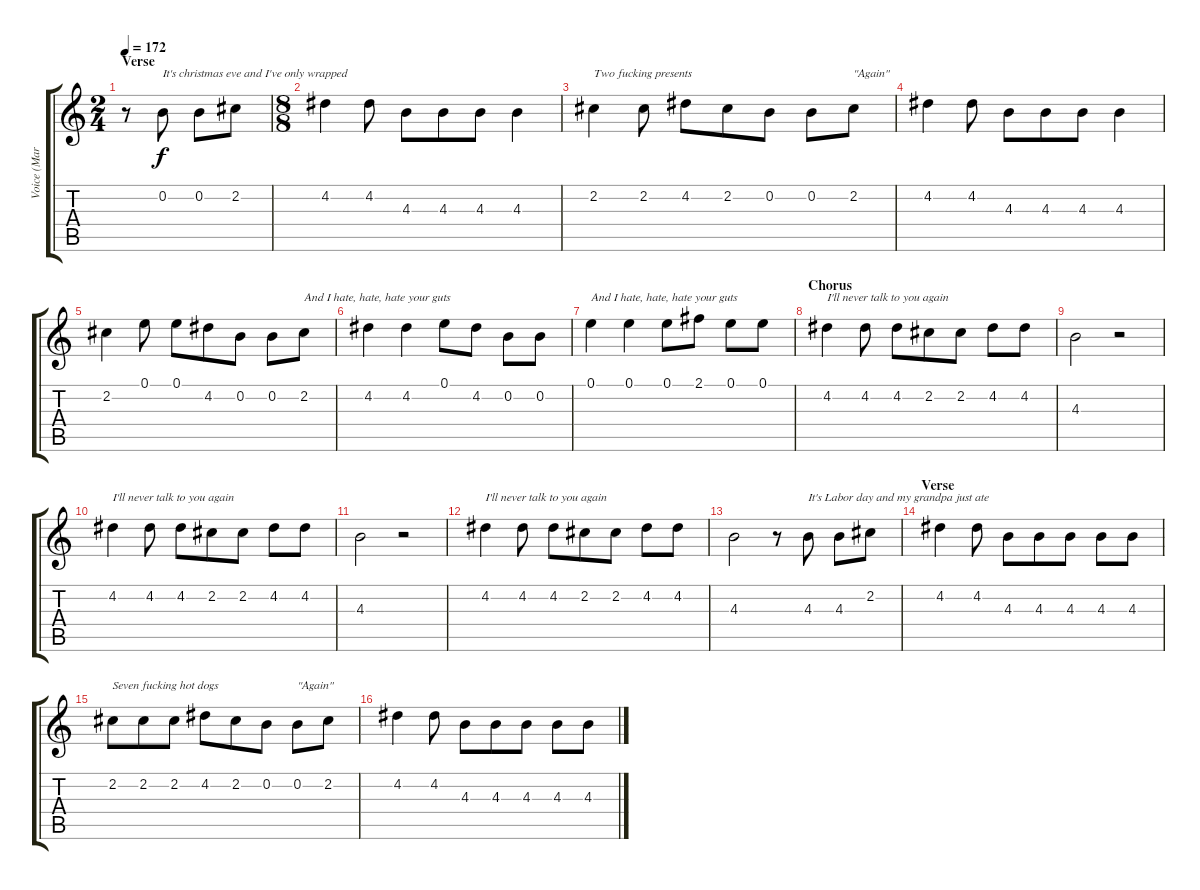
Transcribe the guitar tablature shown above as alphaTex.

\track ("Voice (Mark Hoppus)" "Voice (Mar") {instrument electricguitarjazz}
\staff {score tabs}
\tuning (E4 B3 G3 D3 A2 E2) {hide}
\ts (2 4)
\section ("" "Verse")
\tempo 172
\clef g2
\ks c
r.8{dy f instrument electricguitarjazz} 0.2.8{txt "It's christmas eve and I've only wrapped "} 0.2.8 2.2.8 |
\ts (8 8)
4.2.4 4.2.8 4.3.8 4.3.8 4.3.8 4.3.4 |
2.2.4{txt "Two fucking presents"} 2.2.8 4.2.8 2.2.8 0.2.8 0.2.8 2.2.8{txt "\"Again\""} |
4.2.4 4.2.8 4.3.8 4.3.8 4.3.8 4.3.4 |
2.2.4 0.1.8 0.1.8 4.2.8 0.2.8 0.2.8 2.2.8{txt "And I hate, hate, hate your guts"} |
4.2.4 4.2.4 0.1.8 4.2.8 0.2.8 0.2.8 |
0.1.4{txt "And I hate, hate, hate your guts"} 0.1.4 0.1.8 2.1.8 0.1.8 0.1.8 |
\section ("" "Chorus")
4.2.4{txt "I'll never talk to you again"} 4.2.8 4.2.8 2.2.8 2.2.8 4.2.8 4.2.8 |
4.3.2 r.2 |
4.2.4{txt "I'll never talk to you again"} 4.2.8 4.2.8 2.2.8 2.2.8 4.2.8 4.2.8 |
4.3.2 r.2 |
4.2.4{txt "I'll never talk to you again"} 4.2.8 4.2.8 2.2.8 2.2.8 4.2.8 4.2.8 |
4.3.2 r.8 4.3.8{txt "It's Labor day and my grandpa just ate "} 4.3.8 2.2.8 |
\section ("" "Verse")
4.2.4 4.2.8 4.3.8 4.3.8 4.3.8 4.3.8 4.3.8 |
2.2.8{txt "Seven fucking hot dogs"} 2.2.8 2.2.8 4.2.8 2.2.8 0.2.8 0.2.8{txt "\"Again\""} 2.2.8 |
4.2.4 4.2.8 4.3.8 4.3.8 4.3.8 4.3.8 4.3.8
